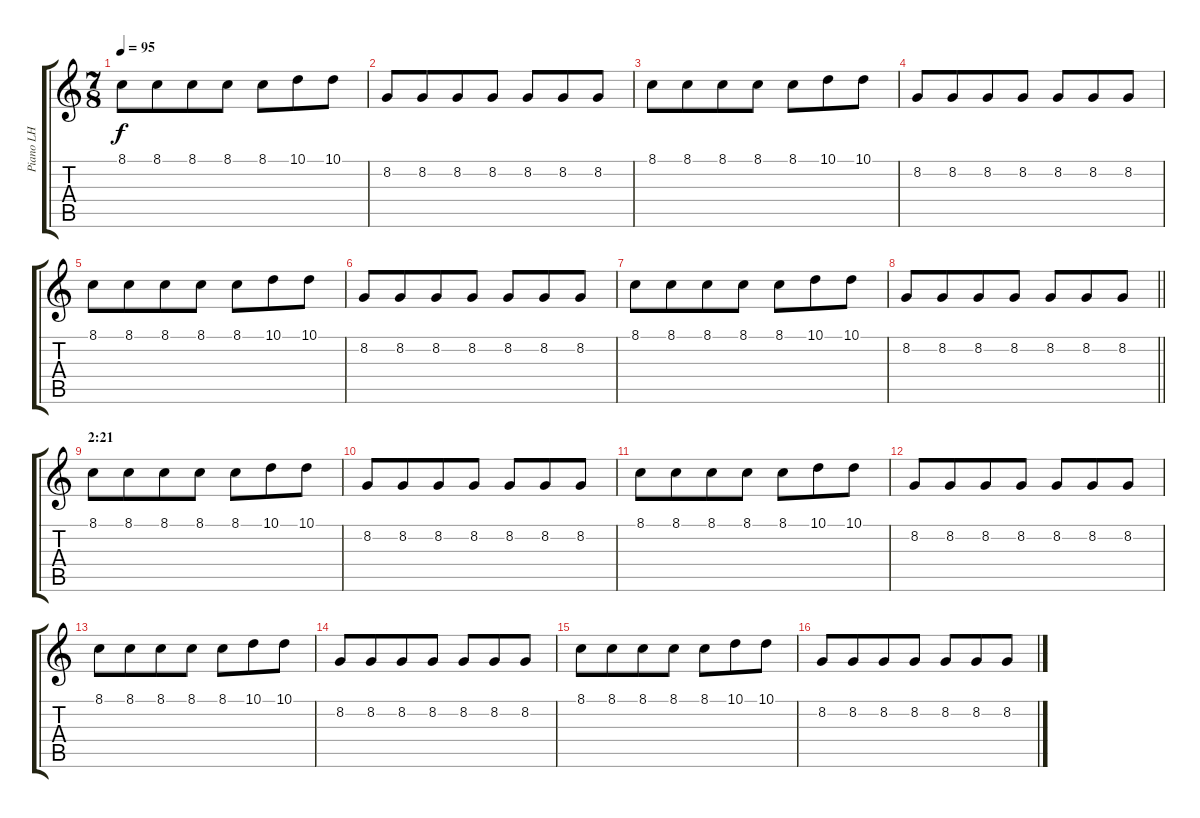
\track ("Piano LH" "Piano LH") {instrument acousticgrandpiano}
\staff {score tabs}
\tuning (E4 B3 G3 D3 A2 E2) {hide}
\ts (7 8)
\tempo 95
\clef g2
\ks c
8.1.8{dy f} 8.1.8 8.1.8 8.1.8 8.1.8 10.1.8 10.1.8 |
8.2.8 8.2.8 8.2.8 8.2.8 8.2.8 8.2.8 8.2.8 |
8.1.8 8.1.8 8.1.8 8.1.8 8.1.8 10.1.8 10.1.8 |
8.2.8 8.2.8 8.2.8 8.2.8 8.2.8 8.2.8 8.2.8 |
8.1.8 8.1.8 8.1.8 8.1.8 8.1.8 10.1.8 10.1.8 |
8.2.8 8.2.8 8.2.8 8.2.8 8.2.8 8.2.8 8.2.8 |
8.1.8 8.1.8 8.1.8 8.1.8 8.1.8 10.1.8 10.1.8 |
\barLineRight lightlight
8.2.8 8.2.8 8.2.8 8.2.8 8.2.8 8.2.8 8.2.8 |
\section ("" "2:21")
8.1.8 8.1.8 8.1.8 8.1.8 8.1.8 10.1.8 10.1.8 |
8.2.8 8.2.8 8.2.8 8.2.8 8.2.8 8.2.8 8.2.8 |
8.1.8 8.1.8 8.1.8 8.1.8 8.1.8 10.1.8 10.1.8 |
8.2.8 8.2.8 8.2.8 8.2.8 8.2.8 8.2.8 8.2.8 |
8.1.8 8.1.8 8.1.8 8.1.8 8.1.8 10.1.8 10.1.8 |
8.2.8 8.2.8 8.2.8 8.2.8 8.2.8 8.2.8 8.2.8 |
8.1.8 8.1.8 8.1.8 8.1.8 8.1.8 10.1.8 10.1.8 |
8.2.8 8.2.8 8.2.8 8.2.8 8.2.8 8.2.8 8.2.8
